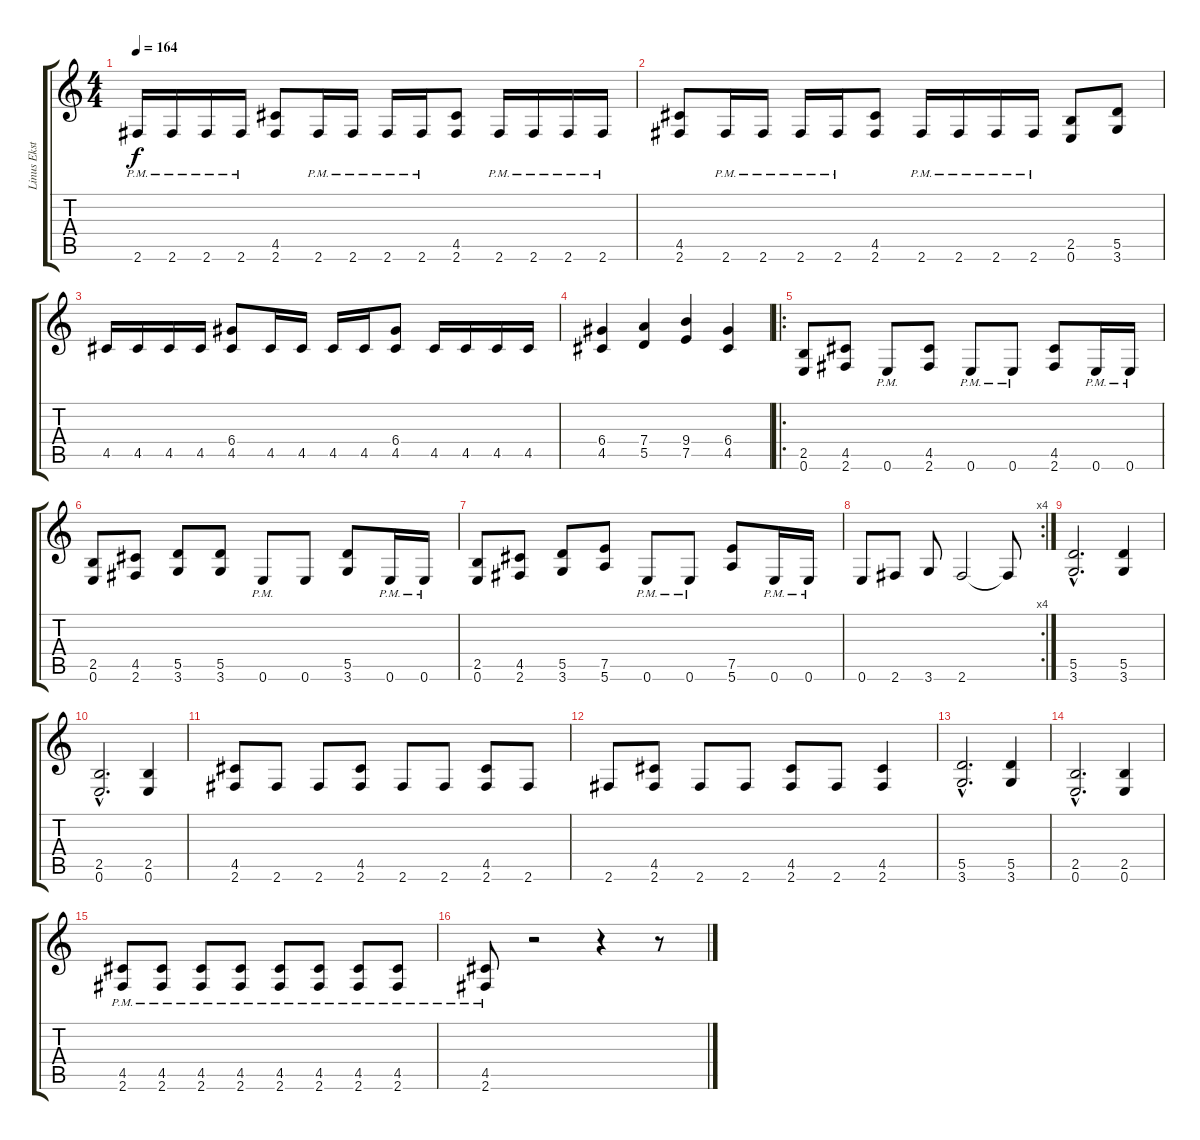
\track ("Linus Ekstroem" "Linus Ekst") {instrument distortionguitar}
\staff {score tabs}
\tuning (E4 B3 G3 D3 A2 E2) {hide}
\ts (4 4)
\tempo 164
\clef g2
\ks c
2.6{pm}.16{dy f} 2.6{pm}.16 2.6{pm}.16 2.6{pm}.16 (4.5 2.6).8 2.6{pm}.16 2.6{pm}.16 2.6{pm}.16 2.6{pm}.16 (4.5 2.6).8 2.6{pm}.16 2.6{pm}.16 2.6{pm}.16 2.6{pm}.16 |
(4.5 2.6).8 2.6{pm}.16 2.6{pm}.16 2.6{pm}.16 2.6{pm}.16 (4.5 2.6).8 2.6{pm}.16 2.6{pm}.16 2.6{pm}.16 2.6{pm}.16 (2.5 0.6).8 (5.5 3.6).8 |
4.5.16 4.5.16 4.5.16 4.5.16 (6.4 4.5).8 4.5.16 4.5.16 4.5.16 4.5.16 (6.4 4.5).8 4.5.16 4.5.16 4.5.16 4.5.16 |
(6.4 4.5).4 (7.4 5.5).4 (9.4 7.5).4 (6.4 4.5).4 |
\ro
(2.5 0.6).8 (4.5 2.6).8 0.6{pm}.8 (4.5 2.6).8 0.6{pm}.8 0.6{pm}.8 (4.5 2.6).8 0.6{pm}.16 0.6{pm}.16 |
(2.5 0.6).8 (4.5 2.6).8 (5.5 3.6).8 (5.5 3.6).8 0.6{pm}.8 0.6.8 (5.5 3.6).8 0.6{pm}.16 0.6{pm}.16 |
(2.5 0.6).8 (4.5 2.6).8 (5.5 3.6).8 (7.5 5.6).8 0.6{pm}.8 0.6{pm}.8 (7.5 5.6).8 0.6{pm}.16 0.6{pm}.16 |
\rc 4
0.6.8 2.6.8 3.6.8 2.6.2 2.6{t}.8 |
(5.5{hac} 3.6{hac}).2{d} (5.5 3.6).4 |
(2.5{hac} 0.6{hac}).2{d} (2.5 0.6).4 |
(4.5 2.6).8 2.6.8 2.6.8 (4.5 2.6).8 2.6.8 2.6.8 (4.5 2.6).8 2.6.8 |
2.6.8 (4.5 2.6).8 2.6.8 2.6.8 (4.5 2.6).8 2.6.8 (4.5 2.6).4 |
(5.5{hac} 3.6{hac}).2{d} (5.5 3.6).4 |
(2.5{hac} 0.6{hac}).2{d} (2.5 0.6).4 |
(4.5{pm} 2.6{pm}).8 (4.5{pm} 2.6{pm}).8 (4.5{pm} 2.6{pm}).8 (4.5{pm} 2.6{pm}).8 (4.5{pm} 2.6{pm}).8 (4.5{pm} 2.6{pm}).8 (4.5{pm} 2.6{pm}).8 (4.5{pm} 2.6{pm}).8 |
(4.5{pm} 2.6{pm}).8 r.2 r.4 r.8
